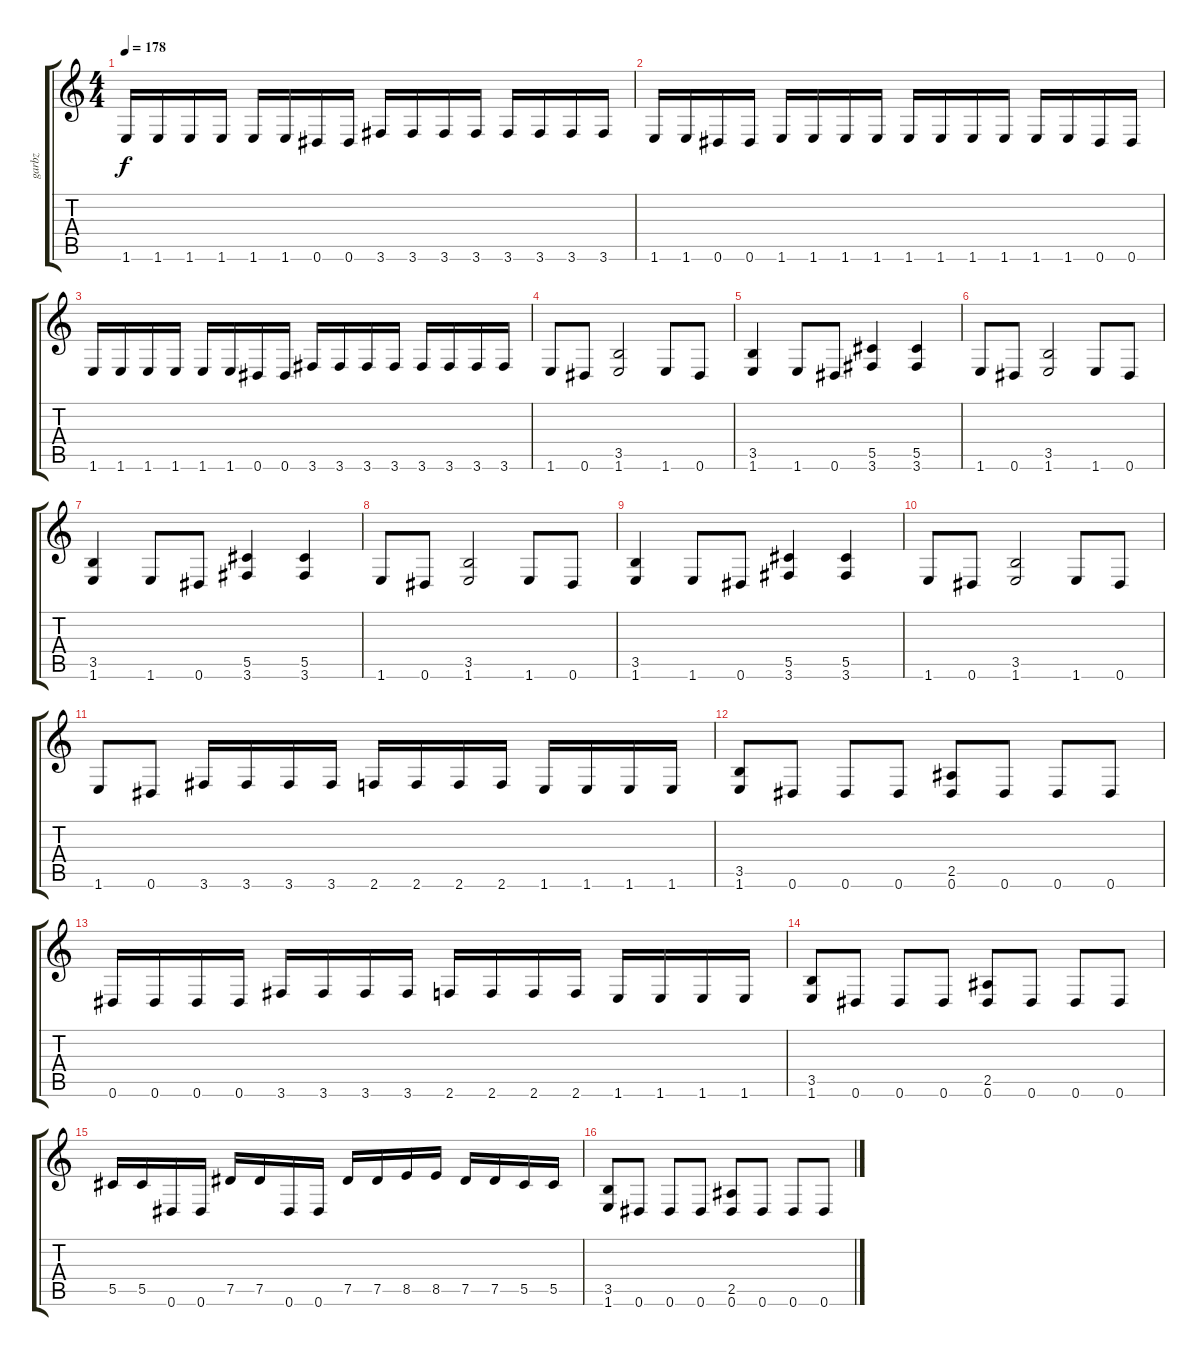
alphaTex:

\track ("garbz" "garbz") {instrument distortionguitar}
\staff {score tabs}
\tuning (Eb4 Bb3 Gb3 Db3 Ab2 Eb2) {hide}
\ts (4 4)
\tempo 178
\clef g2
\ks c
1.6.16{dy f} 1.6.16 1.6.16 1.6.16 1.6.16 1.6.16 0.6.16 0.6.16 3.6.16 3.6.16 3.6.16 3.6.16 3.6.16 3.6.16 3.6.16 3.6.16 |
1.6.16 1.6.16 0.6.16 0.6.16 1.6.16 1.6.16 1.6.16 1.6.16 1.6.16 1.6.16 1.6.16 1.6.16 1.6.16 1.6.16 0.6.16 0.6.16 |
1.6.16 1.6.16 1.6.16 1.6.16 1.6.16 1.6.16 0.6.16 0.6.16 3.6.16 3.6.16 3.6.16 3.6.16 3.6.16 3.6.16 3.6.16 3.6.16 |
1.6.8 0.6.8 (3.5 1.6).2 1.6.8 0.6.8 |
(3.5 1.6).4 1.6.8 0.6.8 (5.5 3.6).4 (5.5 3.6).4 |
1.6.8 0.6.8 (3.5 1.6).2 1.6.8 0.6.8 |
(3.5 1.6).4 1.6.8 0.6.8 (5.5 3.6).4 (5.5 3.6).4 |
1.6.8 0.6.8 (3.5 1.6).2 1.6.8 0.6.8 |
(3.5 1.6).4 1.6.8 0.6.8 (5.5 3.6).4 (5.5 3.6).4 |
1.6.8 0.6.8 (3.5 1.6).2 1.6.8 0.6.8 |
1.6.8 0.6.8 3.6.16 3.6.16 3.6.16 3.6.16 2.6.16 2.6.16 2.6.16 2.6.16 1.6.16 1.6.16 1.6.16 1.6.16 |
(3.5 1.6).8 0.6.8 0.6.8 0.6.8 (2.5 0.6).8 0.6.8 0.6.8 0.6.8 |
0.6.16 0.6.16 0.6.16 0.6.16 3.6.16 3.6.16 3.6.16 3.6.16 2.6.16 2.6.16 2.6.16 2.6.16 1.6.16 1.6.16 1.6.16 1.6.16 |
(3.5 1.6).8 0.6.8 0.6.8 0.6.8 (2.5 0.6).8 0.6.8 0.6.8 0.6.8 |
5.5.16 5.5.16 0.6.16 0.6.16 7.5.16 7.5.16 0.6.16 0.6.16 7.5.16 7.5.16 8.5.16 8.5.16 7.5.16 7.5.16 5.5.16 5.5.16 |
(3.5 1.6).8 0.6.8 0.6.8 0.6.8 (2.5 0.6).8 0.6.8 0.6.8 0.6.8
